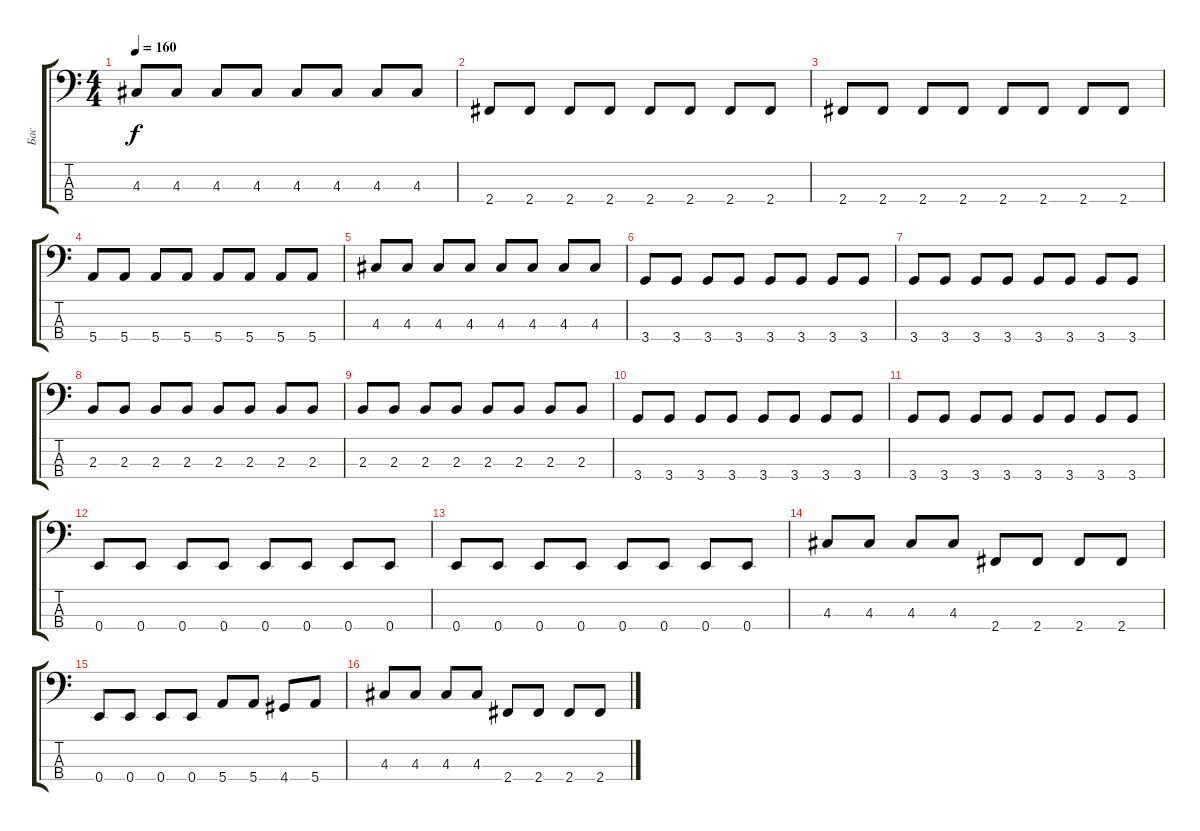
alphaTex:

\track ("Бас" "Бас") {instrument electricbasspick}
\staff {score tabs}
\tuning (G2 D2 A1 E1) {hide}
\ts (4 4)
\tempo 160
\clef f4
\ks c
4.3.8{dy f} 4.3.8 4.3.8 4.3.8 4.3.8 4.3.8 4.3.8 4.3.8 |
2.4.8 2.4.8 2.4.8 2.4.8 2.4.8 2.4.8 2.4.8 2.4.8 |
2.4.8 2.4.8 2.4.8 2.4.8 2.4.8 2.4.8 2.4.8 2.4.8 |
5.4.8 5.4.8 5.4.8 5.4.8 5.4.8 5.4.8 5.4.8 5.4.8 |
4.3.8 4.3.8 4.3.8 4.3.8 4.3.8 4.3.8 4.3.8 4.3.8 |
3.4.8 3.4.8 3.4.8 3.4.8 3.4.8 3.4.8 3.4.8 3.4.8 |
3.4.8 3.4.8 3.4.8 3.4.8 3.4.8 3.4.8 3.4.8 3.4.8 |
2.3.8 2.3.8 2.3.8 2.3.8 2.3.8 2.3.8 2.3.8 2.3.8 |
2.3.8 2.3.8 2.3.8 2.3.8 2.3.8 2.3.8 2.3.8 2.3.8 |
3.4.8 3.4.8 3.4.8 3.4.8 3.4.8 3.4.8 3.4.8 3.4.8 |
3.4.8 3.4.8 3.4.8 3.4.8 3.4.8 3.4.8 3.4.8 3.4.8 |
0.4.8 0.4.8 0.4.8 0.4.8 0.4.8 0.4.8 0.4.8 0.4.8 |
0.4.8 0.4.8 0.4.8 0.4.8 0.4.8 0.4.8 0.4.8 0.4.8 |
4.3.8 4.3.8 4.3.8 4.3.8 2.4.8 2.4.8 2.4.8 2.4.8 |
0.4.8 0.4.8 0.4.8 0.4.8 5.4.8 5.4.8 4.4.8 5.4.8 |
4.3.8 4.3.8 4.3.8 4.3.8 2.4.8 2.4.8 2.4.8 2.4.8
